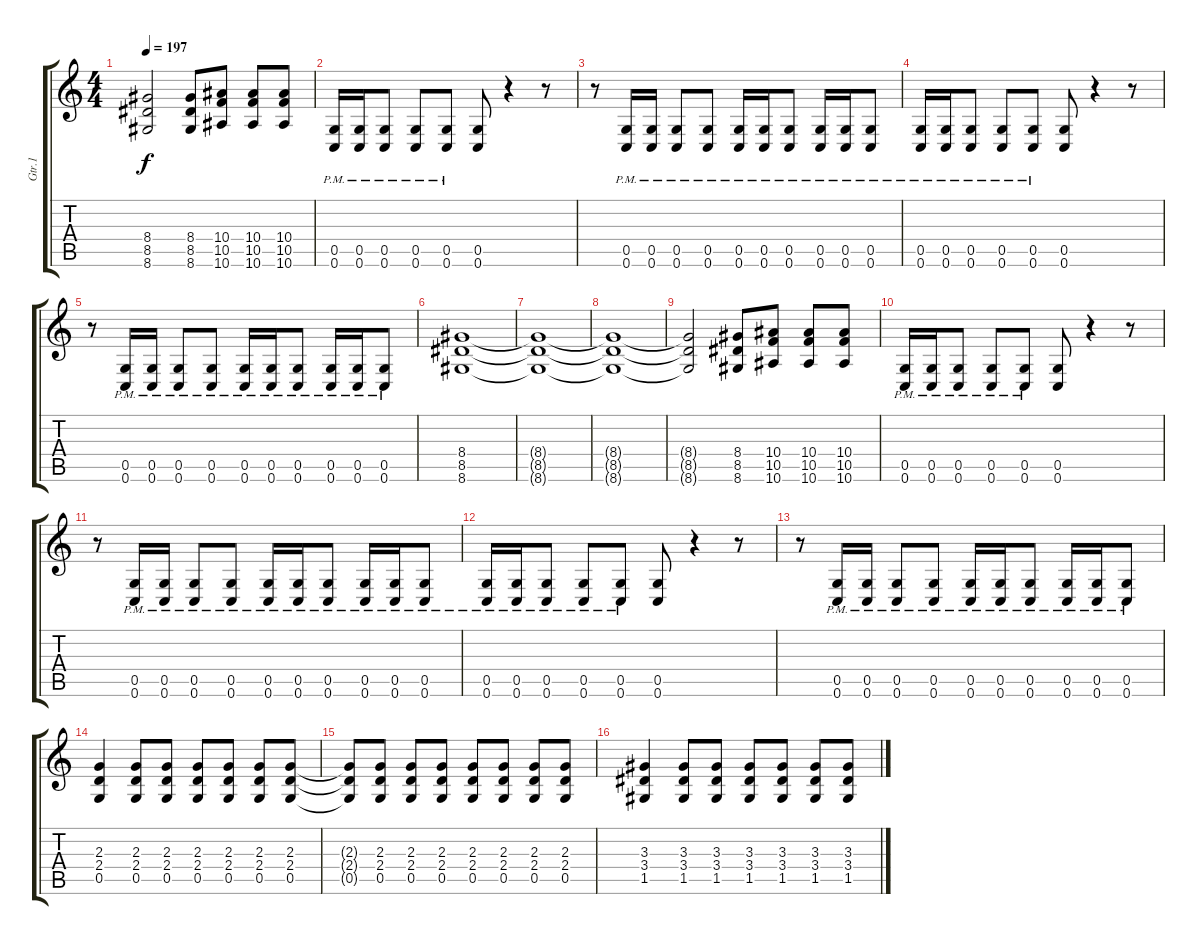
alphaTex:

\track ("Gtr.1" "Gtr.1") {instrument distortionguitar}
\staff {score tabs}
\tuning (D4 A3 F3 C3 G2 C2) {hide}
\ts (4 4)
\tempo 197
\clef g2
\ks c
(8.4{t} 8.5{t} 8.6{t}).2{dy f} (8.4 8.5 8.6).8 (10.4 10.5 10.6).8 (10.4 10.5 10.6).8 (10.4 10.5 10.6).8 |
(0.5{pm} 0.6{pm}).16 (0.5{pm} 0.6{pm}).16 (0.5{pm} 0.6{pm}).8 (0.5{pm} 0.6{pm}).8 (0.5{pm} 0.6{pm}).8 (0.5 0.6).8 r.4 r.8 |
r.8 (0.5{pm} 0.6{pm}).16 (0.5{pm} 0.6{pm}).16 (0.5{pm} 0.6{pm}).8 (0.5{pm} 0.6{pm}).8 (0.5{pm} 0.6{pm}).16 (0.5{pm} 0.6{pm}).16 (0.5{pm} 0.6{pm}).8 (0.5{pm} 0.6{pm}).16 (0.5{pm} 0.6{pm}).16 (0.5{pm} 0.6{pm}).8 |
(0.5{pm} 0.6{pm}).16 (0.5{pm} 0.6{pm}).16 (0.5{pm} 0.6{pm}).8 (0.5{pm} 0.6{pm}).8 (0.5{pm} 0.6{pm}).8 (0.5 0.6).8 r.4 r.8 |
r.8 (0.5{pm} 0.6{pm}).16 (0.5{pm} 0.6{pm}).16 (0.5{pm} 0.6{pm}).8 (0.5{pm} 0.6{pm}).8 (0.5{pm} 0.6{pm}).16 (0.5{pm} 0.6{pm}).16 (0.5{pm} 0.6{pm}).8 (0.5{pm} 0.6{pm}).16 (0.5{pm} 0.6{pm}).16 (0.5{pm} 0.6{pm}).8 |
(8.4 8.5 8.6).1 |
(8.4{t} 8.5{t} 8.6{t}).1 |
(8.4{t} 8.5{t} 8.6{t}).1 |
(8.4{t} 8.5{t} 8.6{t}).2 (8.4 8.5 8.6).8 (10.4 10.5 10.6).8 (10.4 10.5 10.6).8 (10.4 10.5 10.6).8 |
(0.5{pm} 0.6{pm}).16 (0.5{pm} 0.6{pm}).16 (0.5{pm} 0.6{pm}).8 (0.5{pm} 0.6{pm}).8 (0.5{pm} 0.6{pm}).8 (0.5 0.6).8 r.4 r.8 |
r.8 (0.5{pm} 0.6{pm}).16 (0.5{pm} 0.6{pm}).16 (0.5{pm} 0.6{pm}).8 (0.5{pm} 0.6{pm}).8 (0.5{pm} 0.6{pm}).16 (0.5{pm} 0.6{pm}).16 (0.5{pm} 0.6{pm}).8 (0.5{pm} 0.6{pm}).16 (0.5{pm} 0.6{pm}).16 (0.5{pm} 0.6{pm}).8 |
(0.5{pm} 0.6{pm}).16 (0.5{pm} 0.6{pm}).16 (0.5{pm} 0.6{pm}).8 (0.5{pm} 0.6{pm}).8 (0.5{pm} 0.6{pm}).8 (0.5 0.6).8 r.4 r.8 |
r.8 (0.5{pm} 0.6{pm}).16 (0.5{pm} 0.6{pm}).16 (0.5{pm} 0.6{pm}).8 (0.5{pm} 0.6{pm}).8 (0.5{pm} 0.6{pm}).16 (0.5{pm} 0.6{pm}).16 (0.5{pm} 0.6{pm}).8 (0.5{pm} 0.6{pm}).16 (0.5{pm} 0.6{pm}).16 (0.5{pm} 0.6{pm}).8 |
(2.3 2.4 0.5).4 (2.3 2.4 0.5).8 (2.3 2.4 0.5).8 (2.3 2.4 0.5).8 (2.3 2.4 0.5).8 (2.3 2.4 0.5).8 (2.3 2.4 0.5).8 |
(2.3{t} 2.4{t} 0.5{t}).8 (2.3 2.4 0.5).8 (2.3 2.4 0.5).8 (2.3 2.4 0.5).8 (2.3 2.4 0.5).8 (2.3 2.4 0.5).8 (2.3 2.4 0.5).8 (2.3 2.4 0.5).8 |
(3.3 3.4 1.5).4 (3.3 3.4 1.5).8 (3.3 3.4 1.5).8 (3.3 3.4 1.5).8 (3.3 3.4 1.5).8 (3.3 3.4 1.5).8 (3.3 3.4 1.5).8
